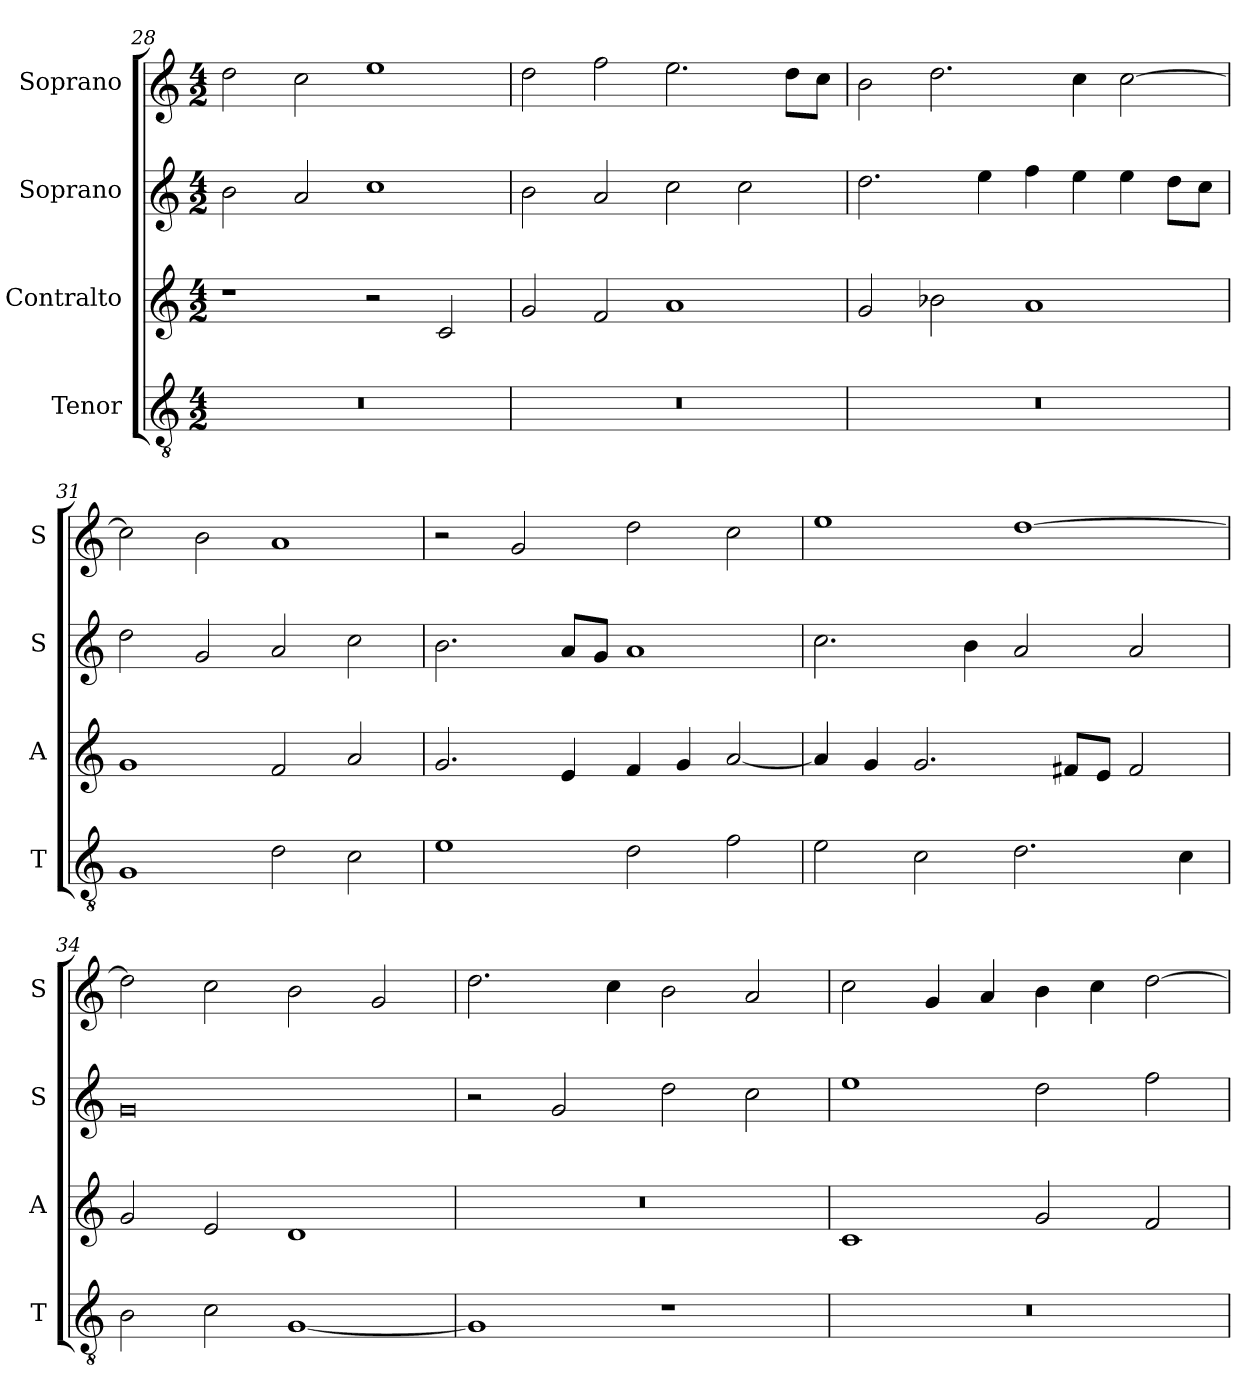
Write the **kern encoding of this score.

**kern	**kern	**kern	**kern
*part4	*part3	*part2	*part1
*staff4	*staff3	*staff2	*staff1
*I"Tenor	*I"Contralto	*I"Soprano	*I"Soprano
*I'T	*I'A	*I'S	*I'S
*clefGv2	*clefG2	*clefG2	*clefG2
*k[]	*k[]	*k[]	*k[]
*C:ion	*C:ion	*C:ion	*C:ion
*M4/2	*M4/2	*M4/2	*M4/2
=28	=28	=28	=28
0r	1r	2b	2dd
.	.	2a	2cc
.	2r	1cc	1ee
.	2c	.	.
=29	=29	=29	=29
0r	2g	2b	2dd
.	2f	2a	2ff
.	1a	2cc	2.ee
.	.	2cc	.
.	.	.	8dd\L
.	.	.	8cc\J
=30	=30	=30	=30
0r	2g	2.dd	2b
.	2b-X	.	2.dd
.	.	4ee	.
.	1a	4ff	.
.	.	4ee	4cc
.	.	4ee	[2cc
.	.	8dd\L	.
.	.	8cc\J	.
=31	=31	=31	=31
1G	1g	2dd	2cc]
.	.	2g	2b
2d	2f	2a	1a
2c	2a	2cc	.
=32	=32	=32	=32
1e	2.g	2.b	2r
.	.	.	2g
.	4e	8a/L	.
.	.	8g/J	.
2d	4f	1a	2dd
.	4g	.	.
2f	[2a	.	2cc
=33	=33	=33	=33
2e	4a]	2.cc	1ee
.	4g	.	.
2c	2.g	.	.
.	.	4b	.
2.d	.	2a	[1dd
.	8f#X/L	.	.
.	8e/J	.	.
.	2f#	2a	.
4c	.	.	.
=34	=34	=34	=34
2B	2g	0g	2dd]
2c	2e	.	2cc
[1G	1d	.	2b
.	.	.	2g
=35	=35	=35	=35
1G]	0r	2r	2.dd
.	.	2g	.
.	.	.	4cc
1r	.	2dd	2b
.	.	2cc	2a
=36	=36	=36	=36
0r	1c	1ee	2cc
.	.	.	4g
.	.	.	4a
.	2g	2dd	4b
.	.	.	4cc
.	2f	2ff	[2dd
=	=	=	=
*-	*-	*-	*-
